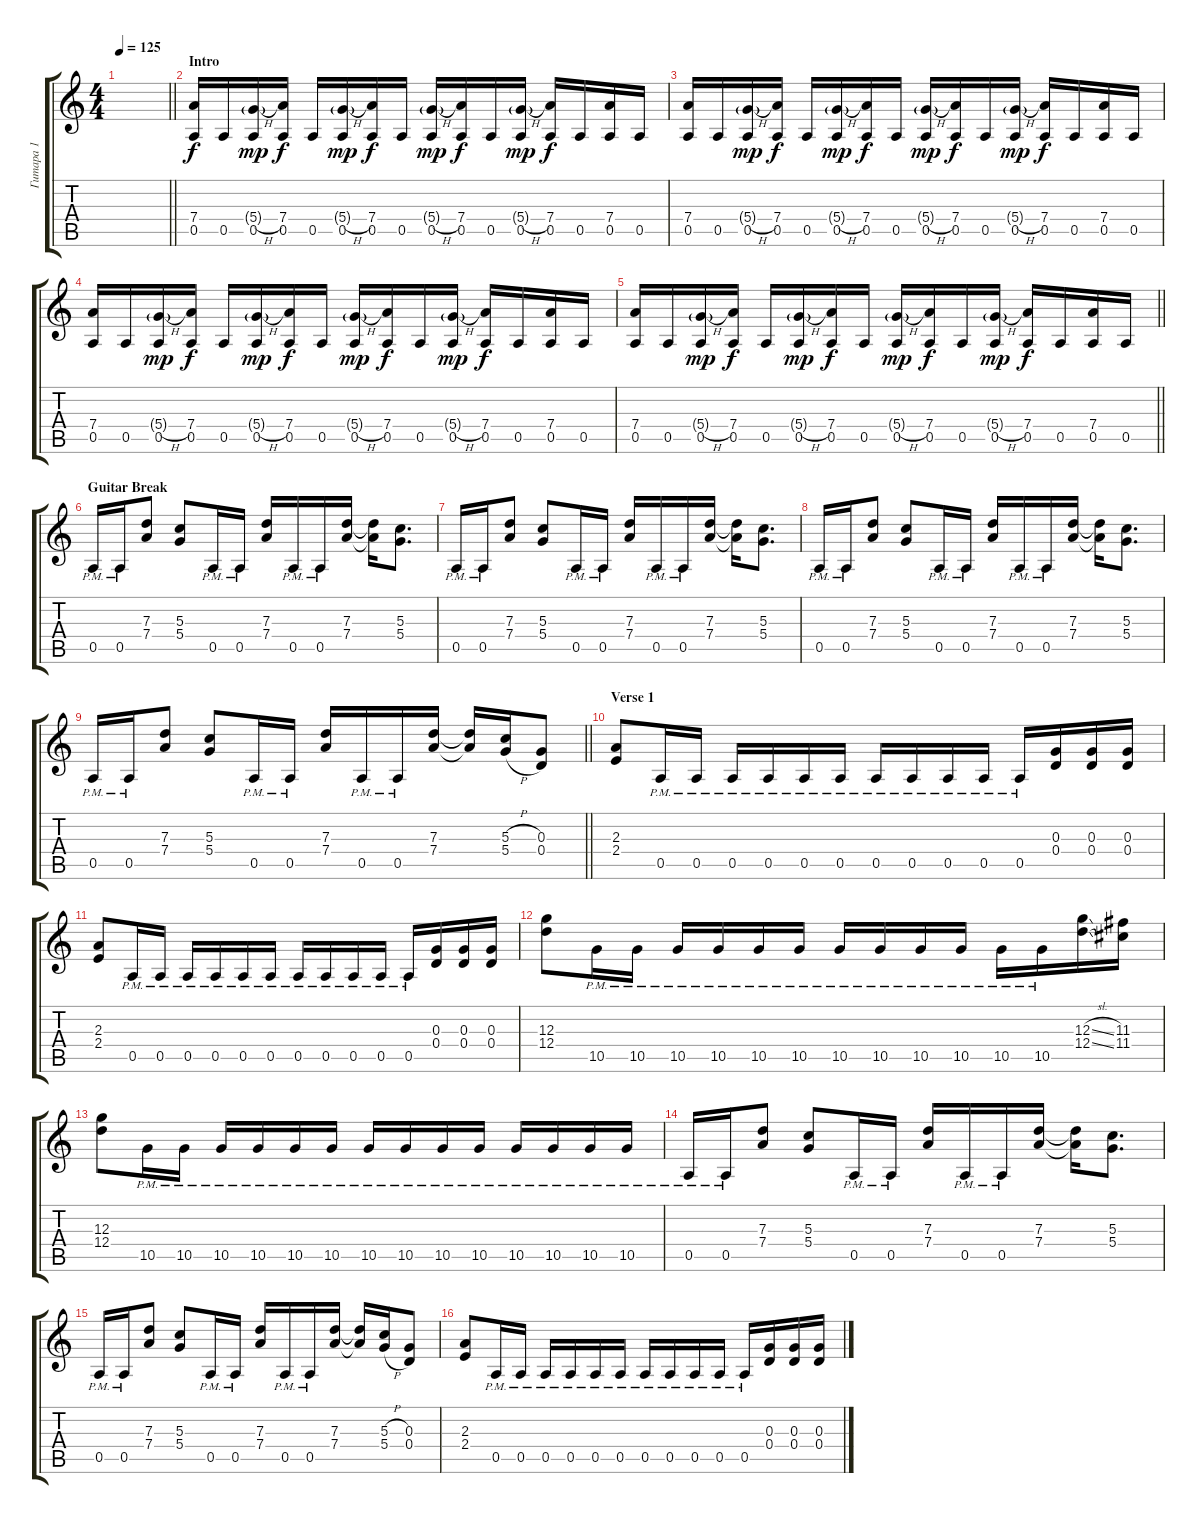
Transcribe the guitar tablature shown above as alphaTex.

\track ("Гитара 1" "Гитара 1") {instrument distortionguitar}
\staff {score tabs}
\tuning (E4 B3 G3 D3 A2 E2) {hide}
\ts (4 4)
\tempo 125
\clef g2
\barLineRight lightlight
\ks aminor
|
\section ("" "Intro")
(7.4 0.5).16 0.5.16 (5.4{h g} 0.5).16{dy mp} (7.4 0.5).16{dy f} 0.5.16 (5.4{h g} 0.5).16{dy mp} (7.4 0.5).16{dy f} 0.5.16 (5.4{h g} 0.5).16{dy mp} (7.4 0.5).16{dy f} 0.5.16 (5.4{h g} 0.5).16{dy mp} (7.4 0.5).16{dy f} 0.5.16 (7.4 0.5).16 0.5.16 |
(7.4 0.5).16 0.5.16 (5.4{h g} 0.5).16{dy mp} (7.4 0.5).16{dy f} 0.5.16 (5.4{h g} 0.5).16{dy mp} (7.4 0.5).16{dy f} 0.5.16 (5.4{h g} 0.5).16{dy mp} (7.4 0.5).16{dy f} 0.5.16 (5.4{h g} 0.5).16{dy mp} (7.4 0.5).16{dy f} 0.5.16 (7.4 0.5).16 0.5.16 |
(7.4 0.5).16 0.5.16 (5.4{h g} 0.5).16{dy mp} (7.4 0.5).16{dy f} 0.5.16 (5.4{h g} 0.5).16{dy mp} (7.4 0.5).16{dy f} 0.5.16 (5.4{h g} 0.5).16{dy mp} (7.4 0.5).16{dy f} 0.5.16 (5.4{h g} 0.5).16{dy mp} (7.4 0.5).16{dy f} 0.5.16 (7.4 0.5).16 0.5.16 |
\barLineRight lightlight
(7.4 0.5).16 0.5.16 (5.4{h g} 0.5).16{dy mp} (7.4 0.5).16{dy f} 0.5.16 (5.4{h g} 0.5).16{dy mp} (7.4 0.5).16{dy f} 0.5.16 (5.4{h g} 0.5).16{dy mp} (7.4 0.5).16{dy f} 0.5.16 (5.4{h g} 0.5).16{dy mp} (7.4 0.5).16{dy f} 0.5.16 (7.4 0.5).16 0.5.16 |
\section ("" "Guitar Break")
0.5{pm}.16 0.5{pm}.16 (7.3 7.4).8 (5.3 5.4).8 0.5{pm}.16 0.5{pm}.16 (7.3 7.4).16 0.5{pm}.16 0.5{pm}.16 (7.3 7.4).16 (7.3{t} 7.4{t}).16 (5.3 5.4).8{d} |
0.5{pm}.16 0.5{pm}.16 (7.3 7.4).8 (5.3 5.4).8 0.5{pm}.16 0.5{pm}.16 (7.3 7.4).16 0.5{pm}.16 0.5{pm}.16 (7.3 7.4).16 (7.3{t} 7.4{t}).16 (5.3 5.4).8{d} |
0.5{pm}.16 0.5{pm}.16 (7.3 7.4).8 (5.3 5.4).8 0.5{pm}.16 0.5{pm}.16 (7.3 7.4).16 0.5{pm}.16 0.5{pm}.16 (7.3 7.4).16 (7.3{t} 7.4{t}).16 (5.3 5.4).8{d} |
\barLineRight lightlight
0.5{pm}.16 0.5{pm}.16 (7.3 7.4).8 (5.3 5.4).8 0.5{pm}.16 0.5{pm}.16 (7.3 7.4).16 0.5{pm}.16 0.5{pm}.16 (7.3 7.4).16 (7.3{t} 7.4{t}).16 (5.3{h} 5.4{h}).16 (0.3 0.4).8 |
\section ("" "Verse 1")
(2.3 2.4).8 0.5{pm}.16 0.5{pm}.16 0.5{pm}.16 0.5{pm}.16 0.5{pm}.16 0.5{pm}.16 0.5{pm}.16 0.5{pm}.16 0.5{pm}.16 0.5{pm}.16 0.5{pm}.16 (0.3 0.4).16 (0.3 0.4).16 (0.3 0.4).16 |
(2.3 2.4).8 0.5{pm}.16 0.5{pm}.16 0.5{pm}.16 0.5{pm}.16 0.5{pm}.16 0.5{pm}.16 0.5{pm}.16 0.5{pm}.16 0.5{pm}.16 0.5{pm}.16 0.5{pm}.16 (0.3 0.4).16 (0.3 0.4).16 (0.3 0.4).16 |
(12.3 12.4).8 10.5{pm}.16 10.5{pm}.16 10.5{pm}.16 10.5{pm}.16 10.5{pm}.16 10.5{pm}.16 10.5{pm}.16 10.5{pm}.16 10.5{pm}.16 10.5{pm}.16 10.5{pm}.16 10.5{pm}.16 (12.3{sl} 12.4{sl}).16 (11.3 11.4).16 |
(12.3 12.4).8 10.5{pm}.16 10.5{pm}.16 10.5{pm}.16 10.5{pm}.16 10.5{pm}.16 10.5{pm}.16 10.5{pm}.16 10.5{pm}.16 10.5{pm}.16 10.5{pm}.16 10.5{pm}.16 10.5{pm}.16 10.5{pm}.16 10.5{pm}.16 |
0.5{pm}.16 0.5{pm}.16 (7.3 7.4).8 (5.3 5.4).8 0.5{pm}.16 0.5{pm}.16 (7.3 7.4).16 0.5{pm}.16 0.5{pm}.16 (7.3 7.4).16 (7.3{t} 7.4{t}).16 (5.3 5.4).8{d} |
0.5{pm}.16 0.5{pm}.16 (7.3 7.4).8 (5.3 5.4).8 0.5{pm}.16 0.5{pm}.16 (7.3 7.4).16 0.5{pm}.16 0.5{pm}.16 (7.3 7.4).16 (7.3{t} 7.4{t}).16 (5.3{h} 5.4{h}).16 (0.3 0.4).8 |
(2.3 2.4).8 0.5{pm}.16 0.5{pm}.16 0.5{pm}.16 0.5{pm}.16 0.5{pm}.16 0.5{pm}.16 0.5{pm}.16 0.5{pm}.16 0.5{pm}.16 0.5{pm}.16 0.5{pm}.16 (0.3 0.4).16 (0.3 0.4).16 (0.3 0.4).16
